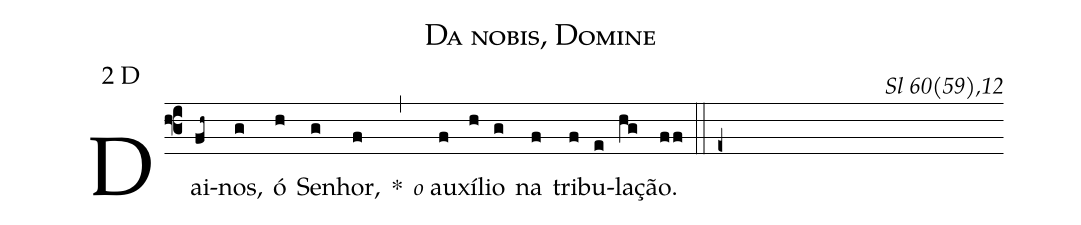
name: Da nobis, Domine;
mode: 2;
mode-differentia: D;
commentary: Sl 60(59),12;
%%
(f3)

Dai-(fh~)nos,(g) ó(h) Se(g)nhor,(f) *(,) <e>o</e> au(f)xí(h)lio(g) na(f) tri(f)bu(e)la(hg)ção.(ff)

(::)

(e+)
